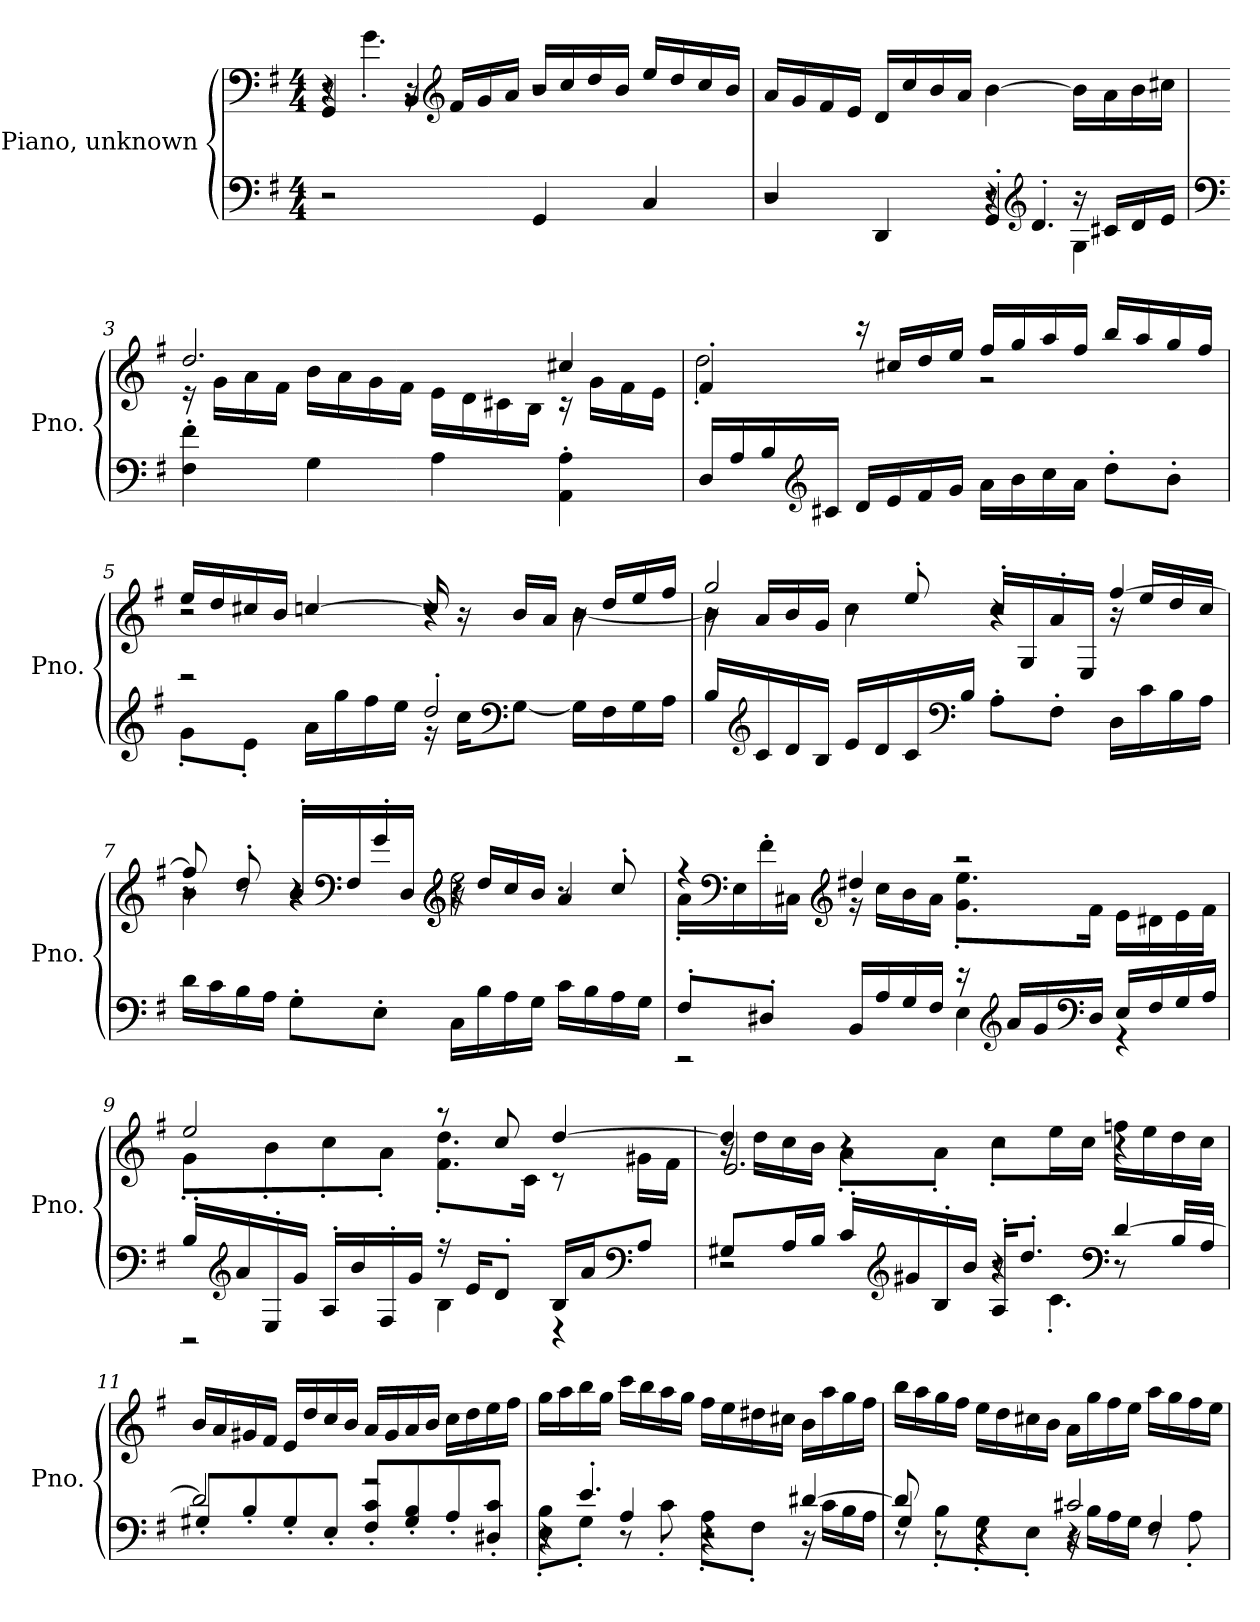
**kern	**kern
*part1	*part1
*staff2	*staff1
*I"Piano, unknown	*
*I'Pno.	*
*clefF4	*clefF4
*k[f#]	*k[f#]
*M4/4	*M4/4
*MM120	*MM120
=1	=1
*	*^
*	*	*^
2r	4r	8r	4GG/
.	.	4.g'\	.
.	16r	.	4BB/
*	*clefG2	*	*
.	16f#/LL	.	.
.	16g/	.	.
.	16a/JJ	.	.
4GG/	16b/LL	2r	2r
.	16cc/	.	.
.	16dd/	.	.
.	16b/JJ	.	.
4C/	16ee/LL	.	.
.	16dd/	.	.
.	16cc/	.	.
.	16b/JJ	.	.
*	*v	*v	*v
=2	=2
*^	*
*	*^	*
2r	2r	4D/	16a/LL
.	.	.	16g/
.	.	.	16f#/
.	.	.	16e/JJ
.	.	4DD/	16d/LL
.	.	.	16cc/
.	.	.	16b/
.	.	.	16a/JJ
8r	4r	4GG'/	[4b\
*clefG2	*	*	*
4.d'/	.	.	.
.	4G\	16r	16b\LL]
.	.	16c#X/LL	16a\
.	.	16d/	16b\
.	.	16e/JJ	16cc#X\JJ
*v	*v	*v	*
!!LO:LB:g=z
=3	=3
*clefF4	*
*	*^
4F#\' 4f#\'	2.dd/	16r
.	.	16g\LL
.	.	16a\
.	.	16f#\JJ
4G\	.	16b\LL
.	.	16a\
.	.	16g\
.	.	16f#\JJ
4A\	.	16e\LL
.	.	16d\
.	.	16c#X\
.	.	16B\JJ
4AA\' 4A\'	4cc#X/	16r
.	.	16g\LL
.	.	16f#\
.	.	16e\JJ
=4	=4	=4
16D/LL	4f#'/	2dd'\
16A/	.	.
16B/	.	.
*clefG2	*	*
16c#X/JJ	.	.
16d/LL	16r	.
16e/	16cc#X/LL	.
16f#/	16dd/	.
16g/JJ	16ee/JJ	.
16a\LL	16ff#/LL	2r
16b\	16gg/	.
16cc\	16aa/	.
16a\JJ	16ff#/JJ	.
8dd'\L	16bb/LL	.
.	16aa/	.
8b'\J	16gg/	.
.	16ff#/JJ	.
!!LO:LB:g=z
=5	=5	=5
*^	*	*^
2r	8g'\L	1r	2r	16ee/LL
.	.	.	.	16dd/
.	8e'\J	.	.	16cc#X/
.	.	.	.	16b/JJ
.	16a\LL	.	.	[4ccn/
.	16gg\	.	.	.
.	16ff#\	.	.	.
.	16ee\JJ	.	.	.
2dd'/	16r	.	4r	16cc/]
.	16cc\KL	.	.	16r
*clefF4	*	*	*	*
.	[8G\J	.	.	16b/LL
.	.	.	.	16a/JJ
.	16G\LL]	.	[4b\	16r
.	16F#\	.	.	16dd/LL
.	16G\	.	.	16ee/
.	16A\JJ	.	.	16ff#/JJ
*v	*v	*	*	*
=6	=6	=6	=6
16B/LL	2gg/	4b\]	16r
*clefG2	*	*	*
16c/	.	.	16a/LL
16d/	.	.	16b/
16B/JJ	.	.	16g/JJ
16e/LL	.	4cc\	8r
16d/	.	.	.
16c/	.	.	8ee'/
*clefF4	*	*	*
16B/JJ	.	.	.
8A'\L	4r	2r	16cc'/LL
.	.	.	16G/
8F#'\J	.	.	16a'/
.	.	.	16E/JJ
16D\LL	[4ff#/	.	16r
16c\	.	.	16ee/LL
16B\	.	.	16dd/
16A\JJ	.	.	16cc/JJ
!!LO:LB:g=z	!!	!!
=7	=7	=7	=7
16d\LL	8ff#/]	4b\	8r
16c\	.	.	.
16B\	8r	.	8dd'/
16A\JJ	.	.	.
8G'\L	4r	4r	16b'/LL
*	*clefF4	*	*
.	.	.	16F#/
8E'\J	.	.	16g'/
.	.	.	16D/JJ
*	*clefG2	*	*
16C\LL	4r	2ee\	16r
16B\	.	.	16dd/LL
16A\	.	.	16cc/
16G\JJ	.	.	16b/JJ
16c\LL	4a/	.	8r
16B\	.	.	.
16A\	.	.	8cc'/
16G\JJ	.	.	.
*	*	*v	*v
=8	=8	=8
*^	*	*
8F#'/L	2r	4r	16a'\LL
*	*	*clefF4	*
.	.	.	16E\
8D#X'/J	.	.	16f#'\
.	.	.	16C#X\JJ
*	*	*clefG2	*
16BB/LL	.	4dd#X/	16r
16A/	.	.	16cc\LL
16G/	.	.	16b\
16F#/JJ	.	.	16a\JJ
16r	4E\	2r	8.g\' 8.ee\'L
*clefG2	*	*	*
16a/LL	.	.	.
16g/	.	.	.
*clefF4	*	*	*
16D#/JJ	.	.	16f#\Jk
16E/LL	4r	.	16e\LL
16F#/	.	.	16d#X\
16G/	.	.	16e\
16A/JJ	.	.	16f#\JJ
!!LO:LB:g=z	!!
=9	=9	=9	=9
16B'/LL	2r	2ee/	8g'\L
*clefG2	*	*	*
16a/	.	.	.
16E'/	.	.	8b'\
16g/JJ	.	.	.
16A'/LL	.	.	8cc'\
16b/	.	.	.
16F#'/	.	.	8a'\J
16g/JJ	.	.	.
16r	4B\	8r	8.f#\' 8.dd\'L
16e/KL	.	.	.
8d'/J	.	8cc/	.
.	.	.	16c\Jk
16B/LL	4r	[4dd/	8r
16a/J	.	.	.
*clefF4	*	*	*
8A/J	.	.	16g#X\LL
.	.	.	16f#\JJ
=10	=10	=10	=10
*	*^	*	*^
2r	2r	8G#X/L	4dd/]	16r	2.e/
.	.	.	.	16dd\LL	.
.	.	16A/L	.	16cc\	.
.	.	16B/JJ	.	16b\JJ	.
.	.	16c'/LL	4r	8a'\L	.
*clefG2	*	*	*	*	*
.	.	16g#X/	.	.	.
.	.	16B'/	.	8a'\J	.
.	.	16b/JJ	.	.	.
4r	8r	16A'/KL	2r	8cc'\L	.
.	.	8.dd'/J	.	.	.
.	4.c'\	.	.	16ee\L	.
.	.	.	.	16cc\JJ	.
*clefF4	*	*	*	*	*
[4d/	.	8r	.	16ffn\LL	4r
.	.	.	.	16ee\	.
.	.	16B/LL	.	16dd\	.
.	.	16A/JJ	.	16cc\JJ	.
*	*v	*v	*	*	*
*	*	*v	*v	*v
!!LO:LB:g=z
=11	=11	=11
2d/]	8G#X'/L	16b/LL
.	.	16a/
.	8B'/	16g#X/
.	.	16f#/JJ
.	8G#'/	16e/LL
.	.	16dd/
.	8E'/J	16cc/
.	.	16b/JJ
2r	8F#/' 8c/'L	16a/LL
.	.	16g#/
.	8G#/' 8B/'	16a/
.	.	16b/JJ
.	8A'/	16cc\LL
.	.	16dd\
.	8D#X/' 8c/'J	16ee\
.	.	16ff#\JJ
=12	=12	=12
*	*^	*
8r	8E\' 8B\'L	4r	16gg\LL
.	.	.	16aa\
4.e'/	8G'\J	.	16bb\
.	.	.	16gg\JJ
.	8r	4A/	16ccc\LL
.	.	.	16bb\
.	8c'\	.	16aa\
.	.	.	16gg\JJ
4r	8A'\L	2r	16ff#\LL
.	.	.	16ee\
.	8F#'\J	.	16dd#X\
.	.	.	16cc#X\JJ
[4d#X/	16r	.	16b\LL
.	16c\LL	.	16aa\
.	16B\	.	16gg\
.	16A\JJ	.	16ff#\JJ
!!LO:PB:g=z
=13	=13	=13	=13
8d#/]	8r	4G/	16bb\LL
.	.	.	16aa\
8r	8B'\L	.	16gg\
.	.	.	16ff#\JJ
4r	8G'\	4r	16ee\LL
.	.	.	16dd\
.	8E'\J	.	16cc#X\
.	.	.	16b\JJ
2c#X/	16r	4r	16a\LL
.	16B\LL	.	16gg\
.	16A\	.	16ff#\
.	16G\JJ	.	16ee\JJ
.	8r	4F#/	16aa\LL
.	.	.	16gg\
.	8A'\	.	16ff#\
.	.	.	16ee\JJ
*v	*v	*v	*
=	=
*-	*-
